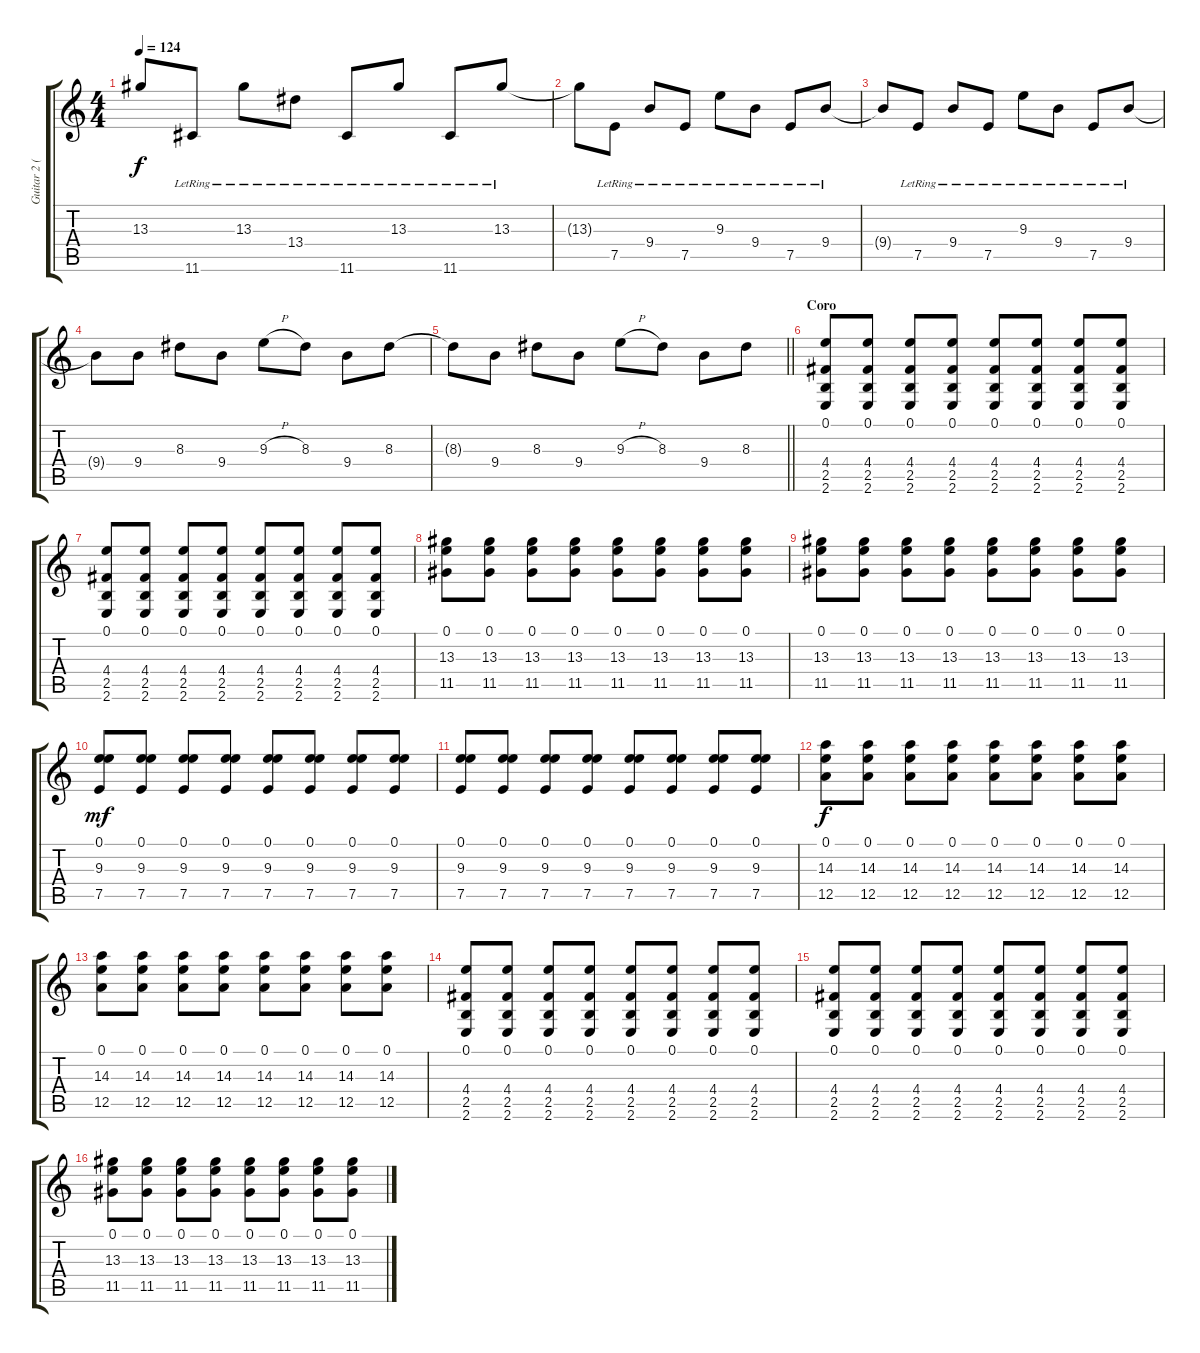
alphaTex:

\track ("Guitar 2 (Joshua Brigham)" "Guitar 2 (") {instrument distortionguitar}
\staff {score tabs}
\tuning (E4 B3 G3 D3 A2 D2) {hide}
\ts (4 4)
\tempo 124
\clef g2
\ks c
13.3{t}.8{dy f} 11.6{lr}.8 13.3{lr}.8 13.4{lr}.8 11.6{lr}.8 13.3{lr}.8 11.6{lr}.8 13.3{lr}.8 |
13.3{t}.8 7.5{lr}.8 9.4{lr}.8 7.5{lr}.8 9.3{lr}.8 9.4{lr}.8 7.5{lr}.8 9.4{lr}.8 |
9.4{t}.8 7.5{lr}.8 9.4{lr}.8 7.5{lr}.8 9.3{lr}.8 9.4{lr}.8 7.5{lr}.8 9.4{lr}.8 |
9.4{t}.8 9.4.8 8.3.8 9.4.8 9.3{h}.8 8.3.8 9.4.8 8.3.8 |
\barLineRight lightlight
8.3{t}.8 9.4.8 8.3.8 9.4.8 9.3{h}.8 8.3.8 9.4.8 8.3.8 |
\section ("" "Coro")
(0.1 4.4 2.5 2.6).8{instrument distortionguitar} (0.1 4.4 2.5 2.6).8 (0.1 4.4 2.5 2.6).8 (0.1 4.4 2.5 2.6).8 (0.1 4.4 2.5 2.6).8 (0.1 4.4 2.5 2.6).8 (0.1 4.4 2.5 2.6).8 (0.1 4.4 2.5 2.6).8 |
(0.1 4.4 2.5 2.6).8 (0.1 4.4 2.5 2.6).8 (0.1 4.4 2.5 2.6).8 (0.1 4.4 2.5 2.6).8 (0.1 4.4 2.5 2.6).8 (0.1 4.4 2.5 2.6).8 (0.1 4.4 2.5 2.6).8 (0.1 4.4 2.5 2.6).8 |
(0.1 13.3 11.5).8 (0.1 13.3 11.5).8 (0.1 13.3 11.5).8 (0.1 13.3 11.5).8 (0.1 13.3 11.5).8 (0.1 13.3 11.5).8 (0.1 13.3 11.5).8 (0.1 13.3 11.5).8 |
(0.1 13.3 11.5).8 (0.1 13.3 11.5).8 (0.1 13.3 11.5).8 (0.1 13.3 11.5).8 (0.1 13.3 11.5).8 (0.1 13.3 11.5).8 (0.1 13.3 11.5).8 (0.1 13.3 11.5).8 |
(0.1 9.3 7.5).8{dy mf} (0.1 9.3 7.5).8 (0.1 9.3 7.5).8 (0.1 9.3 7.5).8 (0.1 9.3 7.5).8 (0.1 9.3 7.5).8 (0.1 9.3 7.5).8 (0.1 9.3 7.5).8 |
(0.1 9.3 7.5).8 (0.1 9.3 7.5).8 (0.1 9.3 7.5).8 (0.1 9.3 7.5).8 (0.1 9.3 7.5).8 (0.1 9.3 7.5).8 (0.1 9.3 7.5).8 (0.1 9.3 7.5).8 |
(0.1 14.3 12.5).8{dy f} (0.1 14.3 12.5).8 (0.1 14.3 12.5).8 (0.1 14.3 12.5).8 (0.1 14.3 12.5).8 (0.1 14.3 12.5).8 (0.1 14.3 12.5).8 (0.1 14.3 12.5).8 |
(0.1 14.3 12.5).8 (0.1 14.3 12.5).8 (0.1 14.3 12.5).8 (0.1 14.3 12.5).8 (0.1 14.3 12.5).8 (0.1 14.3 12.5).8 (0.1 14.3 12.5).8 (0.1 14.3 12.5).8 |
(0.1 4.4 2.5 2.6).8 (0.1 4.4 2.5 2.6).8 (0.1 4.4 2.5 2.6).8 (0.1 4.4 2.5 2.6).8 (0.1 4.4 2.5 2.6).8 (0.1 4.4 2.5 2.6).8 (0.1 4.4 2.5 2.6).8 (0.1 4.4 2.5 2.6).8 |
(0.1 4.4 2.5 2.6).8 (0.1 4.4 2.5 2.6).8 (0.1 4.4 2.5 2.6).8 (0.1 4.4 2.5 2.6).8 (0.1 4.4 2.5 2.6).8 (0.1 4.4 2.5 2.6).8 (0.1 4.4 2.5 2.6).8 (0.1 4.4 2.5 2.6).8 |
(0.1 13.3 11.5).8 (0.1 13.3 11.5).8 (0.1 13.3 11.5).8 (0.1 13.3 11.5).8 (0.1 13.3 11.5).8 (0.1 13.3 11.5).8 (0.1 13.3 11.5).8 (0.1 13.3 11.5).8
